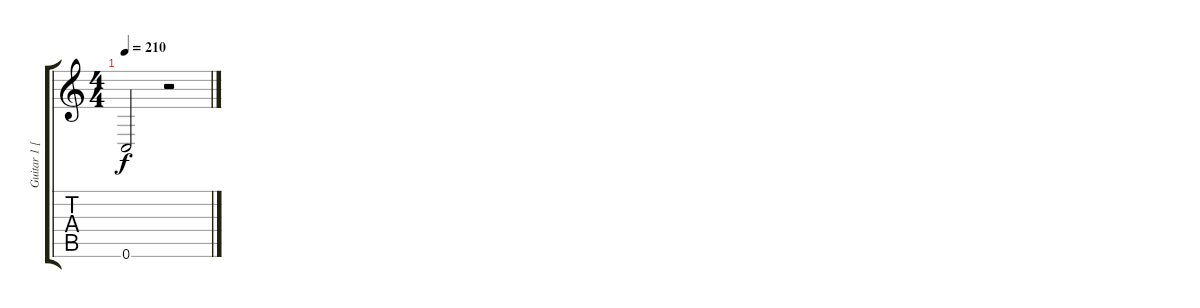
\track ("Guitar 1 [Josh Homme]" "Guitar 1 [") {instrument overdrivenguitar}
\staff {score tabs}
\tuning (C4 G3 Eb3 Bb2 F2 C2) {hide}
\ts (4 4)
\tempo 210
\clef g2
\ks c
0.6.2{dy f} r.2
